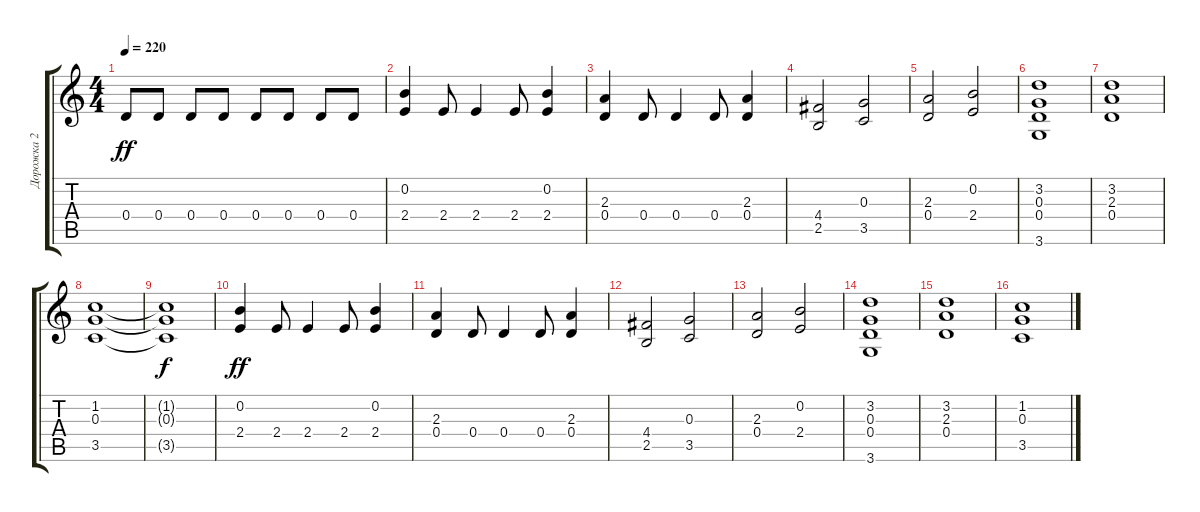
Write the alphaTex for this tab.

\track ("Дорожка 2" "Дорожка 2") {instrument distortionguitar}
\staff {score tabs}
\tuning (E4 B3 G3 D3 A2 E2) {hide}
\ts (4 4)
\tempo 220
\clef g2
\ks c
0.4.8{dy ff} 0.4.8 0.4.8 0.4.8 0.4.8 0.4.8 0.4.8 0.4.8 |
(0.2 2.4).4 2.4.8 2.4.4 2.4.8 (0.2 2.4).4 |
(2.3 0.4).4 0.4.8 0.4.4 0.4.8 (2.3 0.4).4 |
(4.4 2.5).2 (0.3 3.5).2 |
(2.3 0.4).2 (0.2 2.4).2 |
(3.2 0.3 0.4 3.6).1 |
(3.2 2.3 0.4).1 |
(1.2 0.3 3.5).1 |
(1.2{t} 0.3{t} 3.5{t}).1{dy f} |
(0.2 2.4).4{dy ff} 2.4.8 2.4.4 2.4.8 (0.2 2.4).4 |
(2.3 0.4).4 0.4.8 0.4.4 0.4.8 (2.3 0.4).4 |
(4.4 2.5).2 (0.3 3.5).2 |
(2.3 0.4).2 (0.2 2.4).2 |
(3.2 0.3 0.4 3.6).1 |
(3.2 2.3 0.4).1 |
(1.2 0.3 3.5).1
